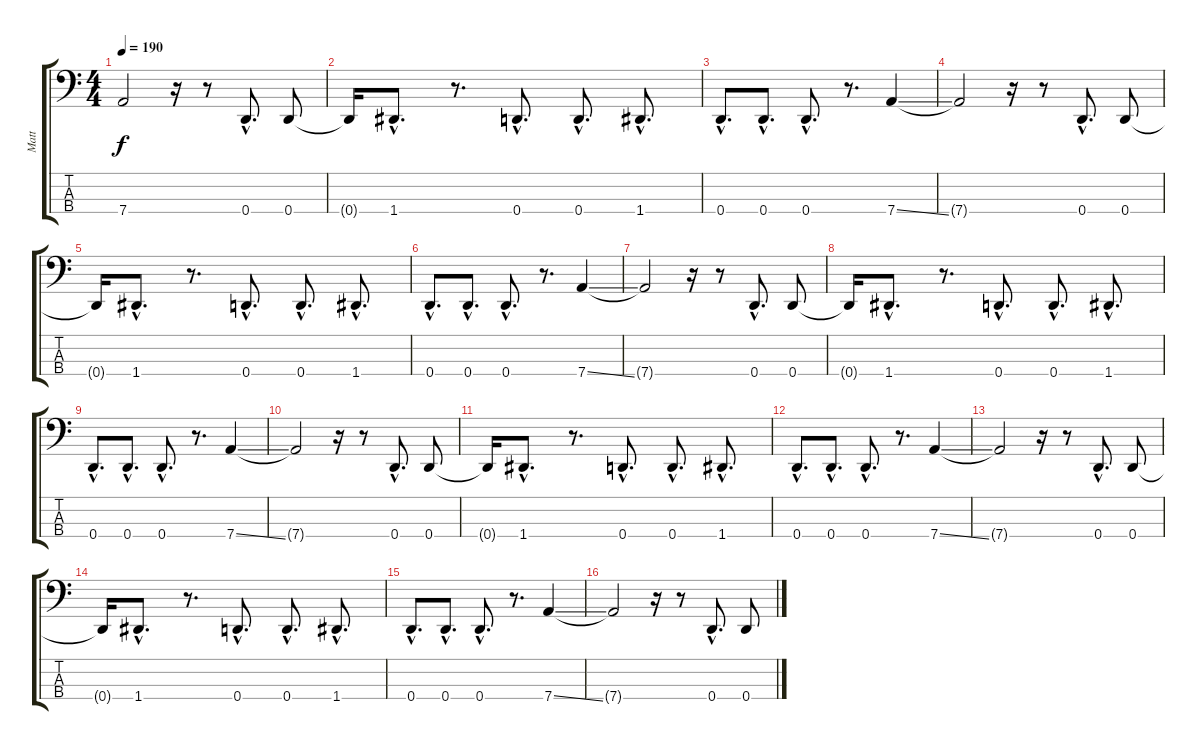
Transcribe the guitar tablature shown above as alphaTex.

\track ("Matt" "Matt") {instrument electricbasspick}
\staff {score tabs}
\tuning (G2 D2 A1 D1) {hide}
\ts (4 4)
\tempo 190
\clef f4
\ks c
7.4{t}.2{dy f} r.16 r.8 0.4{hac}.8{d} 0.4.8 |
0.4{t}.16 1.4{hac}.8{d} r.8{d} 0.4{hac}.8{d} 0.4{hac}.8{d} 1.4{hac}.8{d} |
0.4{hac}.8{d} 0.4{hac}.8{d} 0.4{hac}.8{d} r.8{d} 7.4{ss}.4 |
7.4{t}.2 r.16 r.8 0.4{hac}.8{d} 0.4.8 |
0.4{t}.16 1.4{hac}.8{d} r.8{d} 0.4{hac}.8{d} 0.4{hac}.8{d} 1.4{hac}.8{d} |
0.4{hac}.8{d} 0.4{hac}.8{d} 0.4{hac}.8{d} r.8{d} 7.4{ss}.4 |
7.4{t}.2 r.16 r.8 0.4{hac}.8{d} 0.4.8 |
0.4{t}.16 1.4{hac}.8{d} r.8{d} 0.4{hac}.8{d} 0.4{hac}.8{d} 1.4{hac}.8{d} |
0.4{hac}.8{d} 0.4{hac}.8{d} 0.4{hac}.8{d} r.8{d} 7.4{ss}.4 |
7.4{t}.2 r.16 r.8 0.4{hac}.8{d} 0.4.8 |
0.4{t}.16 1.4{hac}.8{d} r.8{d} 0.4{hac}.8{d} 0.4{hac}.8{d} 1.4{hac}.8{d} |
0.4{hac}.8{d} 0.4{hac}.8{d} 0.4{hac}.8{d} r.8{d} 7.4{ss}.4 |
7.4{t}.2 r.16 r.8 0.4{hac}.8{d} 0.4.8 |
0.4{t}.16 1.4{hac}.8{d} r.8{d} 0.4{hac}.8{d} 0.4{hac}.8{d} 1.4{hac}.8{d} |
0.4{hac}.8{d} 0.4{hac}.8{d} 0.4{hac}.8{d} r.8{d} 7.4{ss}.4 |
7.4{t}.2 r.16 r.8 0.4{hac}.8{d} 0.4.8
